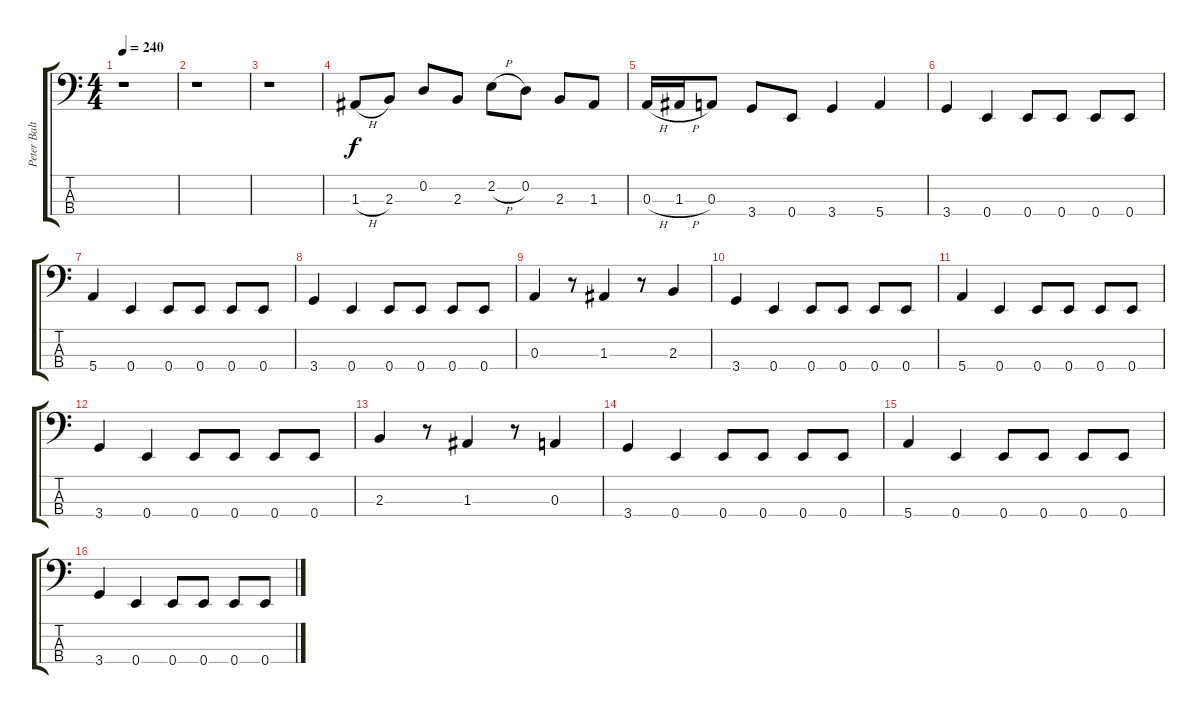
\track ("Peter Baltes" "Peter Balt") {instrument electricbassfinger}
\staff {score tabs}
\tuning (G2 D2 A1 E1) {hide}
\ts (4 4)
\tempo 240
\clef f4
\ks c
r.1{dy f instrument electricbassfinger} |
r.1 |
r.1 |
1.3{h}.8 2.3.8 0.2.8 2.3.8 2.2{h}.8 0.2.8 2.3.8 1.3.8 |
0.3{h}.16 1.3{h}.16 0.3.8 3.4.8 0.4.8 3.4.4 5.4.4 |
3.4.4 0.4.4 0.4.8 0.4.8 0.4.8 0.4.8 |
5.4.4 0.4.4 0.4.8 0.4.8 0.4.8 0.4.8 |
3.4.4 0.4.4 0.4.8 0.4.8 0.4.8 0.4.8 |
0.3.4 r.8 1.3.4 r.8 2.3.4 |
3.4.4 0.4.4 0.4.8 0.4.8 0.4.8 0.4.8 |
5.4.4 0.4.4 0.4.8 0.4.8 0.4.8 0.4.8 |
3.4.4 0.4.4 0.4.8 0.4.8 0.4.8 0.4.8 |
2.3.4 r.8 1.3.4 r.8 0.3.4 |
3.4.4 0.4.4 0.4.8 0.4.8 0.4.8 0.4.8 |
5.4.4 0.4.4 0.4.8 0.4.8 0.4.8 0.4.8 |
3.4.4 0.4.4 0.4.8 0.4.8 0.4.8 0.4.8
